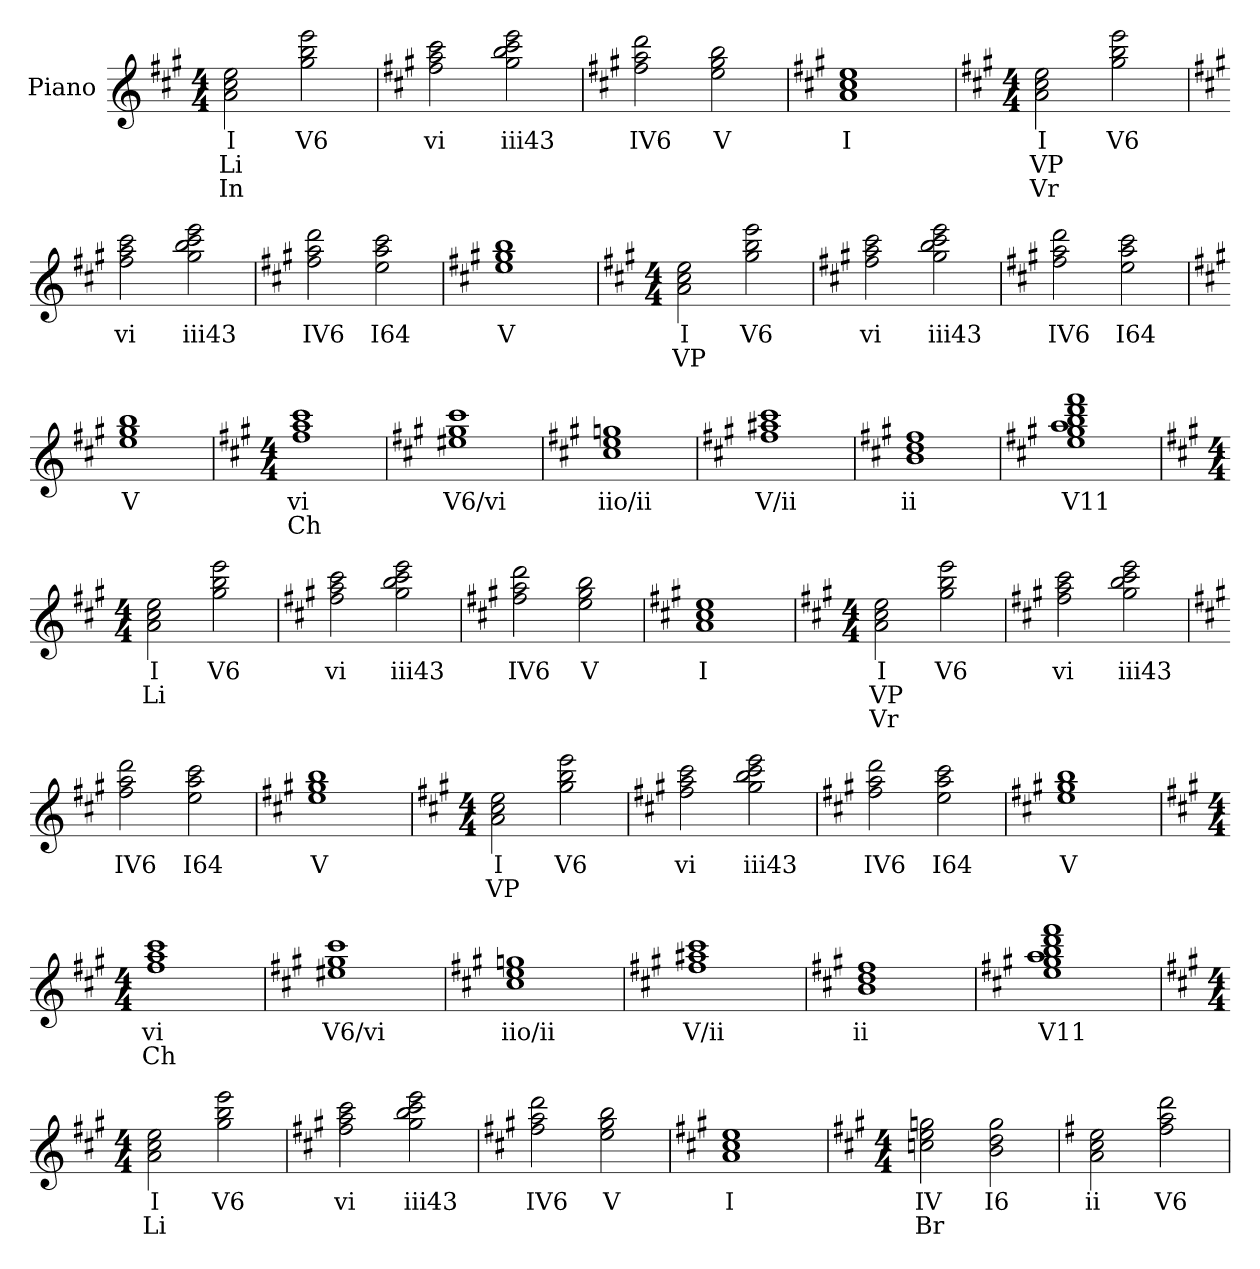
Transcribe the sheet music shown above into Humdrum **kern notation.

**kern	**text	**text	**text
*part1	*part1	*part1	*part1
*staff1	*staff1	*staff1	*staff1
*I"Piano	*	*	*
*I'Pno	*	*	*
*k[f#c#g#]	*	*	*
*A:	*	*	*
*M4/4	*	*	*
=	=	=	=
2a 2cc# 2ee	I	Li	In
2gg# 2bb 2eee	V6	.	.
=	=	=	=
*k[f#c#g#]	*	*	*
*A:	*	*	*
2ff# 2aa 2ccc#	vi	.	.
2gg# 2bb 2ccc# 2eee	iii43	.	.
=	=	=	=
*k[f#c#g#]	*	*	*
*A:	*	*	*
2ff# 2aa 2ddd	IV6	.	.
2ee 2gg# 2bb	V	.	.
=	=	=	=
*k[f#c#g#]	*	*	*
*A:	*	*	*
1a 1cc# 1ee	I	.	.
=	=	=	=
*k[f#c#g#]	*	*	*
*A:	*	*	*
*M4/4	*	*	*
2a 2cc# 2ee	I	VP	Vr
2gg# 2bb 2eee	V6	.	.
=	=	=	=
*k[f#c#g#]	*	*	*
*A:	*	*	*
2ff# 2aa 2ccc#	vi	.	.
2gg# 2bb 2ccc# 2eee	iii43	.	.
=	=	=	=
*k[f#c#g#]	*	*	*
*A:	*	*	*
2ff# 2aa 2ddd	IV6	.	.
2ee 2aa 2ccc#	I64	.	.
=	=	=	=
*k[f#c#g#]	*	*	*
*A:	*	*	*
1ee 1gg# 1bb	V	.	.
=	=	=	=
*k[f#c#g#]	*	*	*
*A:	*	*	*
*M4/4	*	*	*
2a 2cc# 2ee	I	VP	.
2gg# 2bb 2eee	V6	.	.
=	=	=	=
*k[f#c#g#]	*	*	*
*A:	*	*	*
2ff# 2aa 2ccc#	vi	.	.
2gg# 2bb 2ccc# 2eee	iii43	.	.
=	=	=	=
*k[f#c#g#]	*	*	*
*A:	*	*	*
2ff# 2aa 2ddd	IV6	.	.
2ee 2aa 2ccc#	I64	.	.
=	=	=	=
*k[f#c#g#]	*	*	*
*A:	*	*	*
1ee 1gg# 1bb	V	.	.
=	=	=	=
*k[f#c#g#]	*	*	*
*A:	*	*	*
*M4/4	*	*	*
1ff# 1aa 1ccc#	vi	Ch	.
=	=	=	=
*k[f#c#g#]	*	*	*
*A:	*	*	*
1ee#X 1gg# 1ccc#	V6/vi	.	.
=	=	=	=
*k[f#c#g#]	*	*	*
*A:	*	*	*
1cc# 1ee 1ggn	iio/ii	.	.
=	=	=	=
*k[f#c#g#]	*	*	*
*A:	*	*	*
1ff# 1aa#X 1ccc#	V/ii	.	.
=	=	=	=
*k[f#c#g#]	*	*	*
*A:	*	*	*
1b 1dd 1ff#	ii	.	.
=	=	=	=
*k[f#c#g#]	*	*	*
*A:	*	*	*
1ee 1gg# 1bb 1ddd 1fff# 1aa	V11	.	.
=	=	=	=
*k[f#c#g#]	*	*	*
*A:	*	*	*
*M4/4	*	*	*
2a 2cc# 2ee	I	Li	.
2gg# 2bb 2eee	V6	.	.
=	=	=	=
*k[f#c#g#]	*	*	*
*A:	*	*	*
2ff# 2aa 2ccc#	vi	.	.
2gg# 2bb 2ccc# 2eee	iii43	.	.
=	=	=	=
*k[f#c#g#]	*	*	*
*A:	*	*	*
2ff# 2aa 2ddd	IV6	.	.
2ee 2gg# 2bb	V	.	.
=	=	=	=
*k[f#c#g#]	*	*	*
*A:	*	*	*
1a 1cc# 1ee	I	.	.
=	=	=	=
*k[f#c#g#]	*	*	*
*A:	*	*	*
*M4/4	*	*	*
2a 2cc# 2ee	I	VP	Vr
2gg# 2bb 2eee	V6	.	.
=	=	=	=
*k[f#c#g#]	*	*	*
*A:	*	*	*
2ff# 2aa 2ccc#	vi	.	.
2gg# 2bb 2ccc# 2eee	iii43	.	.
=	=	=	=
*k[f#c#g#]	*	*	*
*A:	*	*	*
2ff# 2aa 2ddd	IV6	.	.
2ee 2aa 2ccc#	I64	.	.
=	=	=	=
*k[f#c#g#]	*	*	*
*A:	*	*	*
1ee 1gg# 1bb	V	.	.
=	=	=	=
*k[f#c#g#]	*	*	*
*A:	*	*	*
*M4/4	*	*	*
2a 2cc# 2ee	I	VP	.
2gg# 2bb 2eee	V6	.	.
=	=	=	=
*k[f#c#g#]	*	*	*
*A:	*	*	*
2ff# 2aa 2ccc#	vi	.	.
2gg# 2bb 2ccc# 2eee	iii43	.	.
=	=	=	=
*k[f#c#g#]	*	*	*
*A:	*	*	*
2ff# 2aa 2ddd	IV6	.	.
2ee 2aa 2ccc#	I64	.	.
=	=	=	=
*k[f#c#g#]	*	*	*
*A:	*	*	*
1ee 1gg# 1bb	V	.	.
=	=	=	=
*k[f#c#g#]	*	*	*
*A:	*	*	*
*M4/4	*	*	*
1ff# 1aa 1ccc#	vi	Ch	.
=	=	=	=
*k[f#c#g#]	*	*	*
*A:	*	*	*
1ee#X 1gg# 1ccc#	V6/vi	.	.
=	=	=	=
*k[f#c#g#]	*	*	*
*A:	*	*	*
1cc# 1ee 1ggn	iio/ii	.	.
=	=	=	=
*k[f#c#g#]	*	*	*
*A:	*	*	*
1ff# 1aa#X 1ccc#	V/ii	.	.
=	=	=	=
*k[f#c#g#]	*	*	*
*A:	*	*	*
1b 1dd 1ff#	ii	.	.
=	=	=	=
*k[f#c#g#]	*	*	*
*A:	*	*	*
1ee 1gg# 1bb 1ddd 1fff# 1aa	V11	.	.
=	=	=	=
*k[f#c#g#]	*	*	*
*A:	*	*	*
*M4/4	*	*	*
2a 2cc# 2ee	I	Li	.
2gg# 2bb 2eee	V6	.	.
=	=	=	=
*k[f#c#g#]	*	*	*
*A:	*	*	*
2ff# 2aa 2ccc#	vi	.	.
2gg# 2bb 2ccc# 2eee	iii43	.	.
=	=	=	=
*k[f#c#g#]	*	*	*
*A:	*	*	*
2ff# 2aa 2ddd	IV6	.	.
2ee 2gg# 2bb	V	.	.
=	=	=	=
*k[f#c#g#]	*	*	*
*A:	*	*	*
1a 1cc# 1ee	I	.	.
=	=	=	=
*k[f#c#g#]	*	*	*
*A:	*	*	*
*M4/4	*	*	*
2ccn 2ee 2ggn	IV	Br	.
2b 2dd 2gg	I6	.	.
=	=	=	=
*k[f#]	*	*	*
*G:	*	*	*
2a 2cc 2ee	ii	.	.
2ff# 2aa 2ddd	V6	.	.
=	=	=	=
*-	*-	*-	*-
